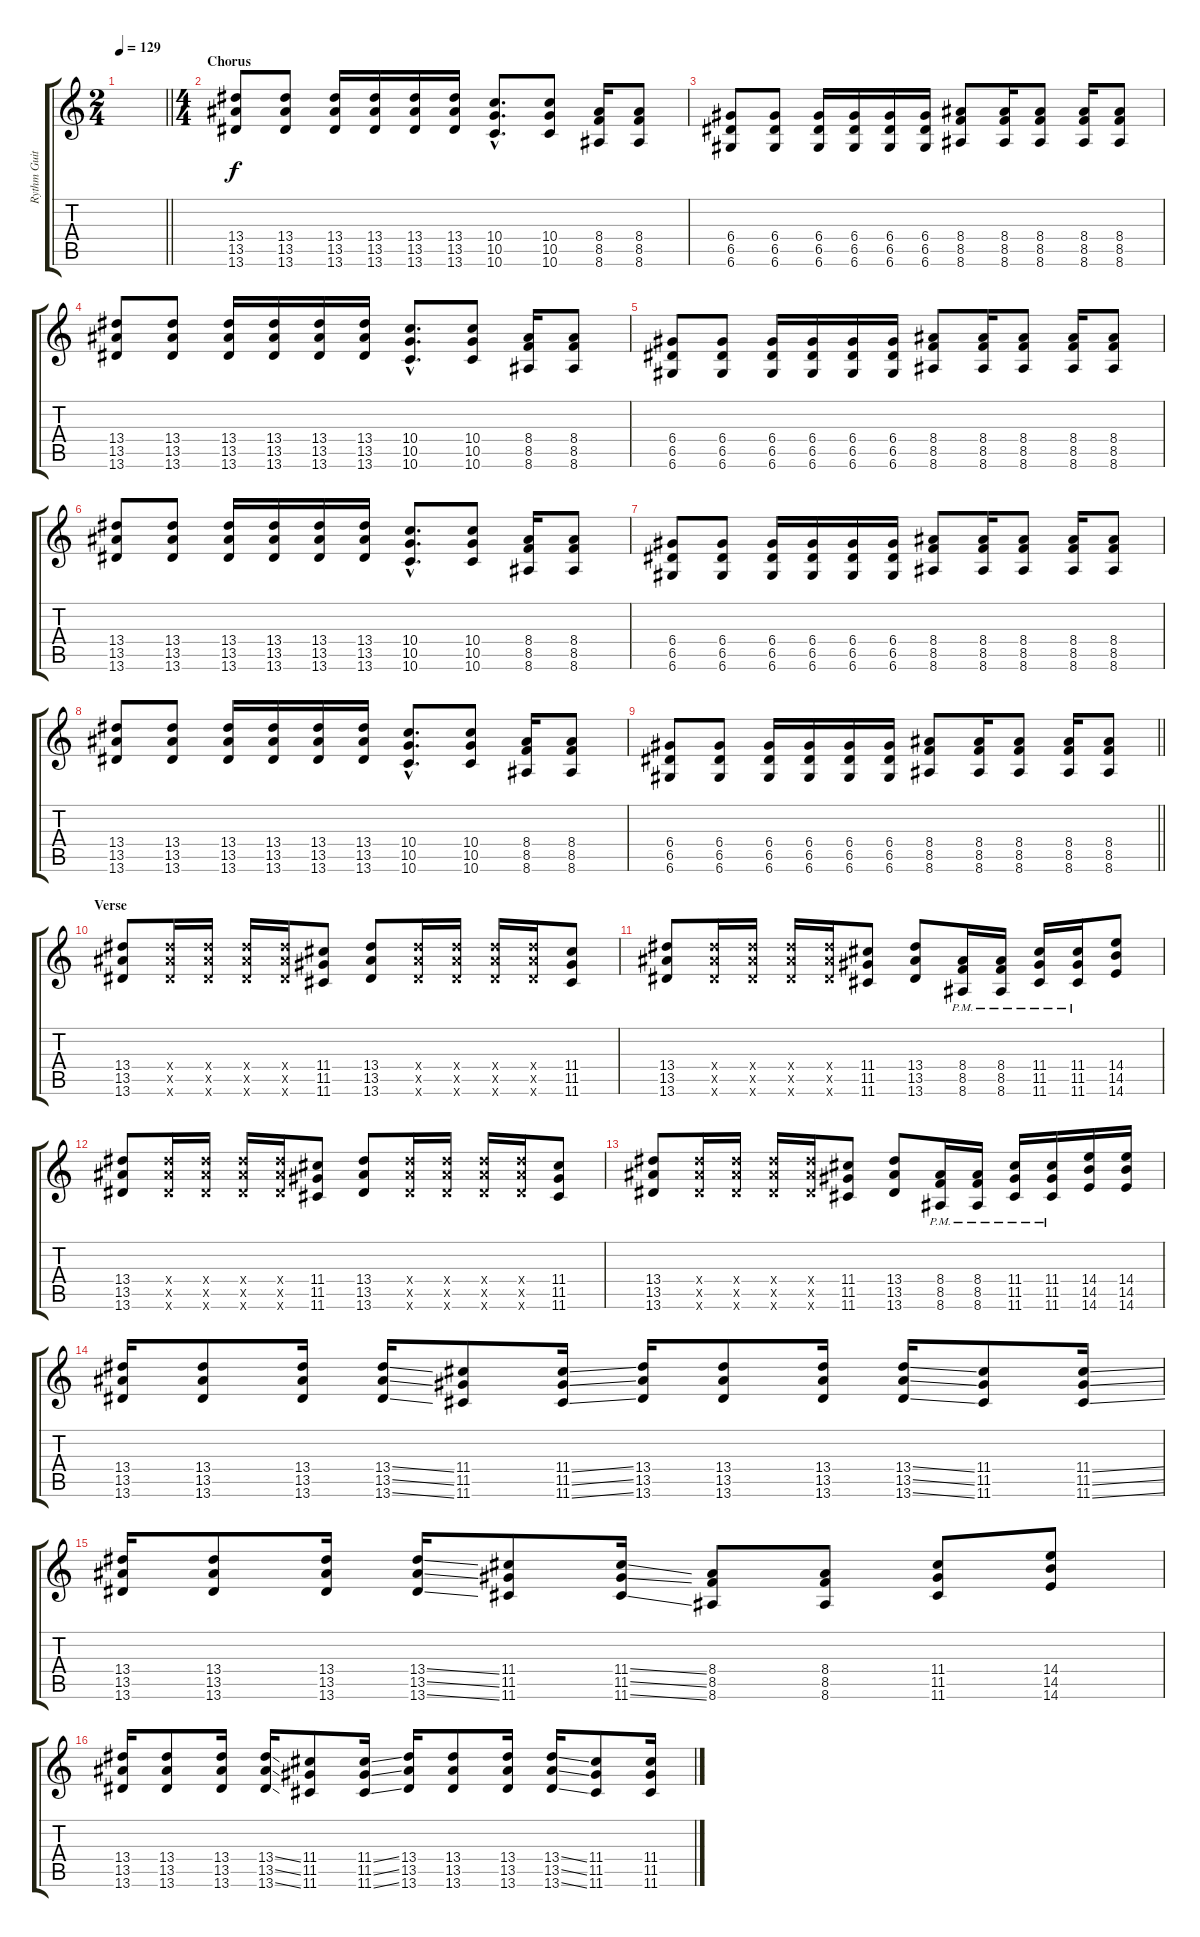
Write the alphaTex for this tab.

\track ("Rythm Guitar" "Rythm Guit") {instrument overdrivenguitar}
\staff {score tabs}
\tuning (E4 B3 G3 D3 A2 D2) {hide}
\ts (2 4)
\tempo 129
\clef g2
\barLineRight lightlight
\ks c
|
\ts (4 4)
\section ("" "Chorus")
(13.4 13.5 13.6).8 (13.4 13.5 13.6).8 (13.4 13.5 13.6).16 (13.4 13.5 13.6).16 (13.4 13.5 13.6).16 (13.4 13.5 13.6).16 (10.4{hac} 10.5{hac} 10.6{hac}).8{d} (10.4 10.5 10.6).8 (8.4 8.5 8.6).16 (8.4 8.5 8.6).8 |
(6.4 6.5 6.6).8 (6.4 6.5 6.6).8 (6.4 6.5 6.6).16 (6.4 6.5 6.6).16 (6.4 6.5 6.6).16 (6.4 6.5 6.6).16 (8.4 8.5 8.6).8 (8.4 8.5 8.6).16 (8.4 8.5 8.6).8 (8.4 8.5 8.6).16 (8.4 8.5 8.6).8 |
(13.4 13.5 13.6).8 (13.4 13.5 13.6).8 (13.4 13.5 13.6).16 (13.4 13.5 13.6).16 (13.4 13.5 13.6).16 (13.4 13.5 13.6).16 (10.4{hac} 10.5{hac} 10.6{hac}).8{d} (10.4 10.5 10.6).8 (8.4 8.5 8.6).16 (8.4 8.5 8.6).8 |
(6.4 6.5 6.6).8 (6.4 6.5 6.6).8 (6.4 6.5 6.6).16 (6.4 6.5 6.6).16 (6.4 6.5 6.6).16 (6.4 6.5 6.6).16 (8.4 8.5 8.6).8 (8.4 8.5 8.6).16 (8.4 8.5 8.6).8 (8.4 8.5 8.6).16 (8.4 8.5 8.6).8 |
(13.4 13.5 13.6).8 (13.4 13.5 13.6).8 (13.4 13.5 13.6).16 (13.4 13.5 13.6).16 (13.4 13.5 13.6).16 (13.4 13.5 13.6).16 (10.4{hac} 10.5{hac} 10.6{hac}).8{d} (10.4 10.5 10.6).8 (8.4 8.5 8.6).16 (8.4 8.5 8.6).8 |
(6.4 6.5 6.6).8 (6.4 6.5 6.6).8 (6.4 6.5 6.6).16 (6.4 6.5 6.6).16 (6.4 6.5 6.6).16 (6.4 6.5 6.6).16 (8.4 8.5 8.6).8 (8.4 8.5 8.6).16 (8.4 8.5 8.6).8 (8.4 8.5 8.6).16 (8.4 8.5 8.6).8 |
(13.4 13.5 13.6).8 (13.4 13.5 13.6).8 (13.4 13.5 13.6).16 (13.4 13.5 13.6).16 (13.4 13.5 13.6).16 (13.4 13.5 13.6).16 (10.4{hac} 10.5{hac} 10.6{hac}).8{d} (10.4 10.5 10.6).8 (8.4 8.5 8.6).16 (8.4 8.5 8.6).8 |
\barLineRight lightlight
(6.4 6.5 6.6).8 (6.4 6.5 6.6).8 (6.4 6.5 6.6).16 (6.4 6.5 6.6).16 (6.4 6.5 6.6).16 (6.4 6.5 6.6).16 (8.4 8.5 8.6).8 (8.4 8.5 8.6).16 (8.4 8.5 8.6).8 (8.4 8.5 8.6).16 (8.4 8.5 8.6).8 |
\section ("" "Verse")
(13.4 13.5 13.6).8 (13.4{x} 13.5{x} 13.6{x}).16 (13.4{x} 13.5{x} 13.6{x}).16 (13.4{x} 13.5{x} 13.6{x}).16 (13.4{x} 13.5{x} 13.6{x}).16 (11.4 11.5 11.6).8 (13.4 13.5 13.6).8 (13.4{x} 13.5{x} 13.6{x}).16 (13.4{x} 13.5{x} 13.6{x}).16 (13.4{x} 13.5{x} 13.6{x}).16 (13.4{x} 13.5{x} 13.6{x}).16 (11.4 11.5 11.6).8 |
(13.4 13.5 13.6).8 (13.4{x} 13.5{x} 13.6{x}).16 (13.4{x} 13.5{x} 13.6{x}).16 (13.4{x} 13.5{x} 13.6{x}).16 (13.4{x} 13.5{x} 13.6{x}).16 (11.4 11.5 11.6).8 (13.4 13.5 13.6).8 (8.4{pm} 8.5{pm} 8.6{pm}).16 (8.4{pm} 8.5{pm} 8.6{pm}).16 (11.4{pm} 11.5{pm} 11.6{pm}).16 (11.4{pm} 11.5{pm} 11.6{pm}).16 (14.4 14.5 14.6).8 |
(13.4 13.5 13.6).8 (13.4{x} 13.5{x} 13.6{x}).16 (13.4{x} 13.5{x} 13.6{x}).16 (13.4{x} 13.5{x} 13.6{x}).16 (13.4{x} 13.5{x} 13.6{x}).16 (11.4 11.5 11.6).8 (13.4 13.5 13.6).8 (13.4{x} 13.5{x} 13.6{x}).16 (13.4{x} 13.5{x} 13.6{x}).16 (13.4{x} 13.5{x} 13.6{x}).16 (13.4{x} 13.5{x} 13.6{x}).16 (11.4 11.5 11.6).8 |
(13.4 13.5 13.6).8 (13.4{x} 13.5{x} 13.6{x}).16 (13.4{x} 13.5{x} 13.6{x}).16 (13.4{x} 13.5{x} 13.6{x}).16 (13.4{x} 13.5{x} 13.6{x}).16 (11.4 11.5 11.6).8 (13.4 13.5 13.6).8 (8.4{pm} 8.5{pm} 8.6{pm}).16 (8.4{pm} 8.5{pm} 8.6{pm}).16 (11.4{pm} 11.5{pm} 11.6{pm}).16 (11.4{pm} 11.5{pm} 11.6{pm}).16 (14.4 14.5 14.6).16 (14.4 14.5 14.6).16 |
(13.4 13.5 13.6).16 (13.4 13.5 13.6).8 (13.4 13.5 13.6).16 (13.4{ss} 13.5{ss} 13.6{ss}).16 (11.4 11.5 11.6).8 (11.4{ss} 11.5{ss} 11.6{ss}).16 (13.4 13.5 13.6).16 (13.4 13.5 13.6).8 (13.4 13.5 13.6).16 (13.4{ss} 13.5{ss} 13.6{ss}).16 (11.4 11.5 11.6).8 (11.4{ss} 11.5{ss} 11.6{ss}).16 |
(13.4 13.5 13.6).16 (13.4 13.5 13.6).8 (13.4 13.5 13.6).16 (13.4{ss} 13.5{ss} 13.6{ss}).16 (11.4 11.5 11.6).8 (11.4{ss} 11.5{ss} 11.6{ss}).16 (8.4 8.5 8.6).8 (8.4 8.5 8.6).8 (11.4 11.5 11.6).8 (14.4 14.5 14.6).8 |
(13.4 13.5 13.6).16 (13.4 13.5 13.6).8 (13.4 13.5 13.6).16 (13.4{ss} 13.5{ss} 13.6{ss}).16 (11.4 11.5 11.6).8 (11.4{ss} 11.5{ss} 11.6{ss}).16 (13.4 13.5 13.6).16 (13.4 13.5 13.6).8 (13.4 13.5 13.6).16 (13.4{ss} 13.5{ss} 13.6{ss}).16 (11.4 11.5 11.6).8 (11.4{ss} 11.5{ss} 11.6{ss}).16
